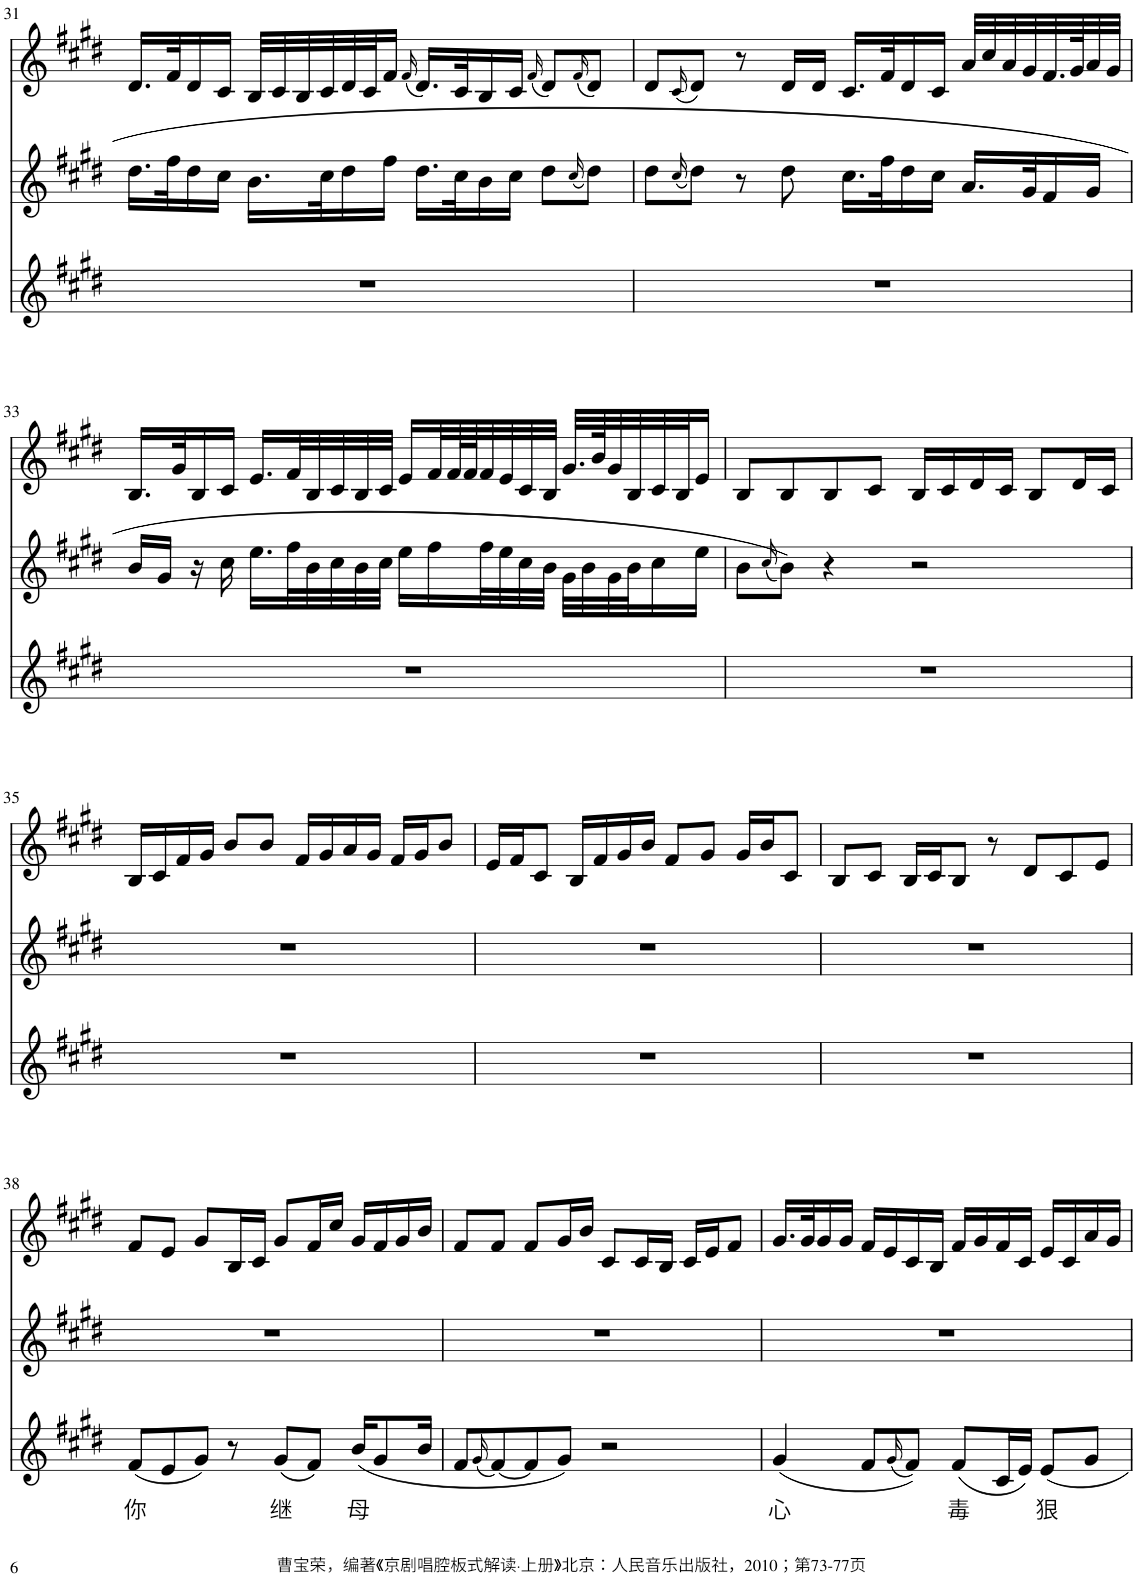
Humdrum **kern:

**kern	**text	**kern	**kern
*part3	*part3	*part2	*part1
*staff3	*staff3	*staff2	*staff1
*I"Piano	*	*I"Piano	*I"Piano
*I'Pno	*	*I'Pno	*I'Pno
!!LO:PB:g=z
*clefG2	*	*clefG2	*clefG2
*k[f#c#g#d#]	*	*k[f#c#g#d#]	*k[f#c#g#d#]
*M4/4	*	*M4/4	*M4/4
=31	=31	=31	=31
1r	.	16.dd#\LL	16.d#/LL
.	.	32ff#\K	32f#/K
.	.	16dd#\	16d#/
.	.	16cc#\JJ	16c#/JJ
.	.	16.b\LL	32B/LLL
.	.	.	32c#/
.	.	.	32B/
.	.	32cc#\K	32c#/
.	.	16dd#\	32d#/
.	.	.	32c#/J
.	.	16ff#\JJ	16f#/JJ
.	.	.	(16qf#/
.	.	16.dd#\LL	16.d#/LL)
.	.	32cc#\K	32c#/K
.	.	16b\	16B/
.	.	16cc#\JJ	16c#/JJ
.	.	.	(16qf#/
.	.	8dd#\L	8d#/L)
.	.	(16qcc#/	(16qf#/
.	.	8dd#\J)	8d#/J)
=32	=32	=32	=32
1r	.	8dd#\L	8d#/L
.	.	(16qcc#/	(16qc#/
.	.	8dd#\J)	8d#/J)
.	.	8r	8r
.	.	8dd#\	16d#/LL
.	.	.	16d#/JJ
.	.	16.cc#\LL	16.c#/LL
.	.	32ff#\K	32f#/K
.	.	16dd#\	16d#/
.	.	16cc#\JJ	16c#/JJ
.	.	16.a/LL	32a/LLL
.	.	.	32cc#/
.	.	.	32a/
.	.	32g#/K	32g#/
.	.	16f#/	32.f#/
.	.	.	64g#/K
.	.	16g#/JJ	32a/
.	.	.	32g#/JJJ
!!LO:LB:g=z
=33	=33	=33	=33
1r	.	16b/LL	16.B/LL
.	.	16g#/JJ	.
.	.	.	32g#/K
.	.	16r	16B/
.	.	16cc#\	16c#/JJ
.	.	16.ee\LL	16.e/LL
.	.	32ff#\L	32f#/L
.	.	32b\	32B/
.	.	32cc#\	32c#/
.	.	32b\	32B/
.	.	32cc#\JJJ	32c#/JJJ
.	.	16ee\LL	16e/LL
.	.	16ff#\	32f#/L
.	.	.	64f#/L
.	.	.	64f#/J
.	.	32ff#\L	32f#/
.	.	32ee\	32e/
.	.	32cc#\	32c#/
.	.	32b\JJJ	32B/JJJ
.	.	32g#\LLL	32.g#/LLL
.	.	32b\	.
.	.	.	64b/K
.	.	32g#\	32g#/
.	.	32b\J	32B/
.	.	16cc#\	32c#/
.	.	.	32B/J
.	.	16ee\JJ	16e/JJ
=34	=34	=34	=34
1r	.	8b\L	8B/L
.	.	(16qcc#/	.
.	.	8b\J)	8B/
.	.	4r	8B/
.	.	.	8c#/J
.	.	2r	16B/LL
.	.	.	16c#/
.	.	.	16d#/
.	.	.	16c#/JJ
.	.	.	8B/L
.	.	.	16d#/L
.	.	.	16c#/JJ
!!LO:LB:g=z
=35	=35	=35	=35
1r	.	1r	16B/LL
.	.	.	16c#/
.	.	.	16f#/
.	.	.	16g#/JJ
.	.	.	8b/L
.	.	.	8b/J
.	.	.	16f#/LL
.	.	.	16g#/
.	.	.	16a/
.	.	.	16g#/JJ
.	.	.	16f#/LL
.	.	.	16g#/J
.	.	.	8b/J
=36	=36	=36	=36
1r	.	1r	16e/LL
.	.	.	16f#/J
.	.	.	8c#/J
.	.	.	16B/LL
.	.	.	16f#/
.	.	.	16g#/
.	.	.	16b/JJ
.	.	.	8f#/L
.	.	.	8g#/J
.	.	.	16g#/LL
.	.	.	16b/J
.	.	.	8c#/J
=37	=37	=37	=37
1r	.	1r	8B/L
.	.	.	8c#/J
.	.	.	16B/LL
.	.	.	16c#/J
.	.	.	8B/J
.	.	.	8r
.	.	.	8d#/L
.	.	.	8c#/
.	.	.	8e/J
!!LO:LB:g=z
=38	=38	=38	=38
!	!LO:LY:b	!	!
(8f#/L	你	1r	8f#/L
8e/	.	.	8e/J
8g#/J)	.	.	8g#/L
8r	.	.	16B/L
.	.	.	16c#/JJ
!	!LO:LY:b	!	!
(8g#/L	继	.	8g#/L
8f#/J)	.	.	16f#/L
.	.	.	16cc#/JJ
!	!LO:LY:b	!	!
(16b/KL	母	.	16g#/LL
8g#/	.	.	16f#/
.	.	.	16g#/
16b/Jk	.	.	16b/JJ
=39	=39	=39	=39
8f#/L	.	1r	8f#/L
(16qg#/	.	.	.
[8f#/)	.	.	8f#/J
8f#/]	.	.	8f#/L
8g#/J)	.	.	16g#/L
.	.	.	16b/JJ
2r	.	.	8c#/L
.	.	.	16c#/L
.	.	.	16B/JJ
.	.	.	16c#/LL
.	.	.	16e/J
.	.	.	8f#/J
=40	=40	=40	=40
!	!LO:LY:b	!	!
(4g#/	心	1r	16.g#/LL
.	.	.	32g#/K
.	.	.	16g#/
.	.	.	16g#/JJ
8f#/L	.	.	16f#/LL
.	.	.	16e/
(16qg#/	.	.	.
8f#/J))	.	.	16c#/
.	.	.	16B/JJ
!	!LO:LY:b	!	!
(8f#/L	毒	.	16f#/LL
.	.	.	16g#/
16c#/L	.	.	16f#/
16e/JJ)	.	.	16c#/JJ
!	!LO:LY:b	!	!
8e/L	狠	.	16e/LL
.	.	.	16c#/
8g#/J	.	.	16a/
.	.	.	16g#/JJ
=	=	=	=
*-	*-	*-	*-
